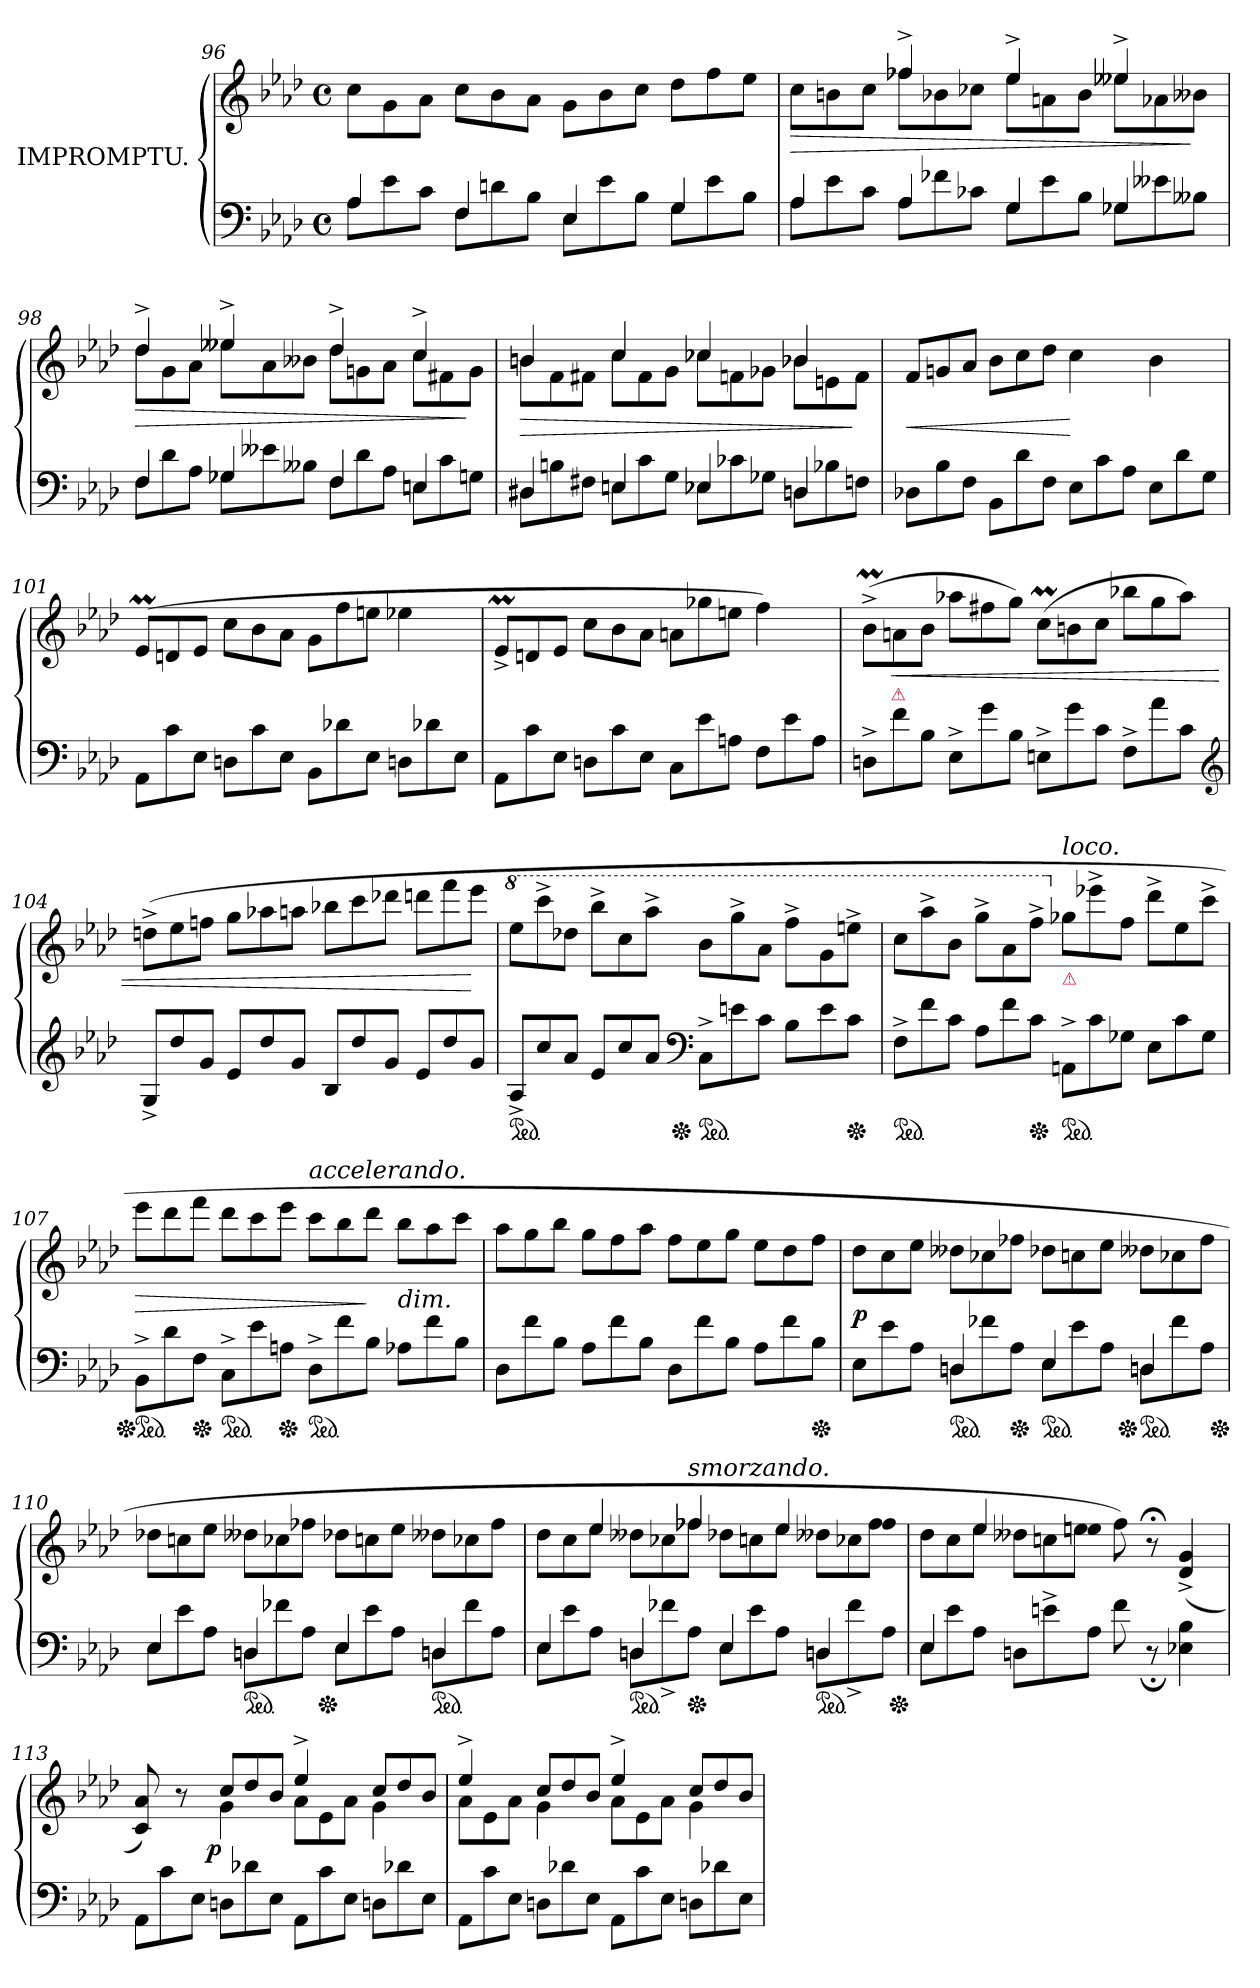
**kern	**kern	**dynam
*part1	*part1	*part1
*staff2	*staff1	*staff1/2
*I"IMPROMPTU.	*	*
*clefF4	*clefG2	*
*k[b-e-a-d-]	*k[b-e-a-d-]	*
*A-:	*A-:	*
*M4/4	*M4/4	*
*met(c)	*met(c)	*
=96	=96	=96
*^	*	*
*	*Xtuplet	*Xtuplet	*
4A-/	12A-\L	12cc\L	.
.	12e-	12g	.
.	12cJ	12a-J	.
4F/	12F\L	12cc\L	.
.	12dn	12b-	.
.	12B-J	12a-J	.
4E-/	12E-\L	12g\L	.
.	12e-	12b-	.
.	12B-J	12ccJ	.
4G/	12G\L	12dd-\L	.
.	12e-	12ff	.
.	12B-J	12ee-J	.
=97	=97	=97	=97
*	*	*^	*
4A-	12A-\L	4ryy	12cc\L	>
.	12e-	.	12bn	.
.	12cJ	.	12ccJ	.
4A-	12A-\L	4ff-X^>/	12ff-X\L	.
.	12f-X	.	12b-X	.
.	12c-XJ	.	12cc-XJ	.
4G	12G\L	4ee-^>/	12ee-\L	.
.	12e-	.	12an	.
.	12B-J	.	12b-J	.
4G-X	12G-X\L	4ee--X^>/	12ee--X\L	.
.	12e--X	.	12a-X	.
.	12B--XJ	.	12b--XJ	]
=98	=98	=98	=98	=98
4F	12F\L	4dd-^>/	12dd-\L	>
.	12d-	.	12g	.
.	12A-J	.	12a-J	.
4G-X	12G-X\L	4ee--X^>/	12ee--X\L	.
.	12e--X	.	12a-	.
.	12B--XJ	.	12b--XJ	.
4F	12F\L	4dd-^>/	12dd-\L	.
.	12d-	.	12gn	.
.	12A-J	.	12a-J	.
4En	12En\L	4cc^>/	12cc\L	.
.	12c	.	12f#X	.
.	12GnJ	.	12gJ	]
=99	=99	=99	=99	=99
4D#X/	12D#X\L	4bn/	12bn\L	>
.	12Bn	.	12f	.
.	12F#XJ	.	12f#XJ	.
4En/	12En\L	4cc/	12cc\L	.
.	12c	.	12f#	.
.	12GJ	.	12gJ	.
4E-X/	12E-X\L	4cc-X/	12cc-X\L	.
.	12c-X	.	12fn	.
.	12G-XJ	.	12g-XJ	.
4Dn/	12Dn\L	4b-X/	12b-X\L	.
.	12B-X	.	12en	.
.	12FnJ	.	12fJ	]
*v	*v	*	*	*
*	*v	*v	*
=100	=100	=100
12D-X\L	12f/L	<
12B-	12gn	.
12FJ	12a-J	.
12BB-\L	12b-\L	.
12d-	12cc	.
12FJ	12dd-J	.
12E-\L	4cc\	[
12c	.	.
12A-J	.	.
12E-\L	4b-\	.
12d-	.	.
12GJ	.	.
=101	=101	=101
12AA-\L	(>12e-M/L	.
12c	12dn	.
12E-J	12e-J	.
12Dn\L	12cc\L	.
12c	12b-	.
12E-J	12a-J	.
12BB-\L	12g\L	.
12d-X	12ff	.
12E-J	12eenJ	.
12Dn\L	4ee-X	.
12d-X	.	.
12E-J	.	.
=102	=102	=102
12AA-\L	12e-M^</L	.
12c	12dn	.
12E-J	12e-J	.
12Dn\L	12ccL	.
12c	12b-	.
12E-J	12a-J	.
12C\L	12an\L	.
12e-	12gg-X	.
12AnJ	12eenJ	.
12F\L	4ff\)	.
12e-	.	.
12AJ	.	.
=103	=103	=103
12Dn^>\L	(>12b-M^<\L	.
!	!LO:TX:b:i:color=crimson:t=⚠	!
!	!	!LO:HP:b
12f	12an	<
12B-J	12b-J	.
12E-^>\L	12aa-XL	.
12g	12ff#X	.
12B-J	12ggJ)	.
12En^>\L	(>12ccm\L	.
12g	12bn	.
12cJ	12ccJ	.
12F^>\L	12bb-XL	.
12a-	12gg	.
12cJ	12aa-J)	.
*clefG2	*	*
=104	=104	=104
12G^>/L	(>12ddn^>\L	.
12dd-	12ee-	.
12gJ	12ffnJ	.
12e-/L	12gg\L	.
12dd-	12aa-X	.
12gJ	12aanJ	.
12B-/L	12bb-X\L	.
12dd-	12ccc	.
12gJ	12ddd-XJ	.
12e-/L	12dddn\L	.
12dd-	12fff	.
12gJ	12eee-J	[
=105	=105	=105
*	*8va	*
!LO:TX:a:color=crimson:t=⚠	!	!
*ped	*	*
*	*^	*
12A-^</L	12eee-\L	3ryy	.
12cc	12cccc^>	.	.
12a-J	12ddd-XJ	.	.
12e-/L	12bbb-^>\L	.	.
12cc	12ccc	12.ryy	.
12a-J	12aaa-^>J	.	.
*Xped	*	*	*
.	.	3ryy	.
*clefF4	*	*	*
*ped	*	*	*
12C^>\L	12bb-\L	.	.
12en	12ggg^>	.	.
12cJ	12aa-J	.	.
12B-\L	12fff^>\L	.	.
.	.	6ryy	.
12e	12gg	.	.
*Xped	*	*	*
12cJ	12eeen^>J	.	.
.	.	24ryy	.
*	*v	*v	*
=106	=106	=106
*ped	*	*
12F^>\L	12ccc\L	.
12f	12aaa-^>	.
12cJ	12bb-J	.
12A-\L	12ggg^>\L	.
12f	12aa-	.
*Xped	*	*
12cJ	12fff^>J	.
*	*X8va	*
!	!LO:TX:a:i:t=loco.	!
!	!LO:TX:b:i:color=crimson:t=⚠	!
*ped	*	*
12AAn^>\L	12gg-X\L	.
12c	12eee-X^>	.
12G-XJ	12ffJ	.
12E-\L	12ddd-^>\L	.
12c	12ee-	.
12G-J	12ccc^J	.
=107	=107	=107
*Xped	*	*
*ped	*	*
12BB-^>\L	12eee-\L	>
12d-	12ddd-	.
*Xped	*	*
12FJ	12fffJ	.
*ped	*	*
12C^>\L	12ddd-\L	.
12e-	12ccc	.
*Xped	*	*
12AnJ	12eee-J	.
!	!LO:TX:a:i:t=accelerando.	!
*ped	*	*
12D-^>\L	12ccc\L	.
12f	12bb-	.
12B-J	12ddd-J	]
!	!LO:TX:c:i:t=dim.	!
12A-X\L	12bb-\L	.
12f	12aa-	.
12B-J	12cccJ	.
=108	=108	=108
12D-\L	12aa-\L	.
12f	12gg	.
12B-J	12bb-J	.
12A-\L	12gg\L	.
12f	12ff	.
12B-J	12aa-J	.
12D-\L	12ff\L	.
12f	12ee-	.
12B-J	12ggJ	.
12A-\L	12ee-\L	.
12f	12dd-	.
*Xped	*	*
12B-J	12ffJ	.
=109	=109	=109
*^	*^	*
4ryy	12E-\L	12dd-\L	3%2ryy	p
.	12e-	12cc	.	.
.	12A-J	12ee-J	.	.
*ped	*	*	*	*
4Dn	12Dn\L	12dd--X\L	.	.
.	12f-X	12cc-X	.	.
*Xped	*	*	*	*
.	12A-J	12ff-XJ	.	.
*ped	*	*	*	*
4E-	12E-\L	12dd-X\L	.	.
.	12e-	12ccn	.	.
.	12A-J	12ee-J	24ryy	.
*Xped	*	*	*	*
.	.	.	6..ryy	.
*ped	*	*	*	*
4Dn	12Dn\L	12dd--X\L	.	.
.	12f-	12cc-X	.	.
.	12A-J	12ff-J	.	.
*Xped	*	*	*	*
=110	=110	=110	=110	=110
4E-/	12E-\L	12dd-X\L	3ryy	.
.	12e-	12ccn	.	.
.	12A-J	12ee-J	.	.
*ped	*	*	*	*
4Dn/	12Dn\L	12dd--X\L	.	.
.	12f-X	12cc-X	12.ryy	.
.	12A-J	12ff-XJ	.	.
*Xped	*	*	*	*
.	.	.	3ryy	.
4E-/	12E-\L	12dd-X\L	.	.
.	12e-	12ccn	.	.
.	12A-J	12ee-J	.	.
*ped	*	*	*	*
4Dn/	12Dn\L	12dd--X\L	.	.
.	.	.	6ryy	.
.	12f-	12cc-X	.	.
.	12A-J	12ff-J	.	.
.	.	.	24ryy	.
=111	=111	=111	=111	=111
4E-/	12E-\L	12ryy	12dd-\L	.
.	12e-	12ryy	12cc	.
.	12A-J	4ee-/	12ee-J	.
*ped	*	*	*	*
4Dn/	12Dn\L	.	12dd--X\L	.
.	12f-X^>	.	12cc-X	.
!	!	!LO:TX:a:i:t=smorzando.	!	!
*Xped	*	*	*	*
.	12A-J	4ff-X/	12ff-XJ	.
4E-/	12E-\L	.	12dd-X\L	.
.	12e-	.	12ccn	.
.	12A-J	4ee-/	12ee-J	.
*ped	*	*	*	*
4Dn/	12Dn\L	.	12dd--X\L	.
.	12f-^>	.	12cc-X	.
!	!	!LO:N:vis=4	!	!
.	12A-J	12ff-/	12ff-J	.
*Xped	*	*	*	*
=112	=112	=112	=112	=112
4E-	12E-\L	12ryy	12dd-\L	.
.	12e-	12ryy	12cc	.
.	12A-J	6ee-/	12ee-J	.
2.ryy	12Dn\L	.	12dd--X\L	.
.	12en^>	12ryy	12ccn	.
!	!	!LO:N:vis=4	!	!
.	12A-J	12een/	12eenJ	.
.	8f\	8ryy	8ff\)	.
.	8r;<	8r;<	8ryy	.
.	4E-X\ 4B-\	(>4d-^</ 4g^</	4ryy	.
*v	*v	*	*	*
=113	=113	=113	=113
12AA-\L	8c/ 8a-/)	4ryy	.
12c	.	.	.
.	8r	.	.
12E-J	.	.	.
!	!	!	!LO:DY:rj
12Dn\L	12cc/L	4g	p
12d-X	12dd-	.	.
12E-J	12b-J	.	.
12AA-\L	4ee-^>/	12a-L	.
12c	.	12e-	.
12E-J	.	12a-J	.
12Dn\L	12cc/L	4g	.
12d-X	12dd-	.	.
12E-J	12b-J	.	.
=114	=114	=114	=114
12AA-\L	4ee-^>/	12a-L	.
12c	.	12e-	.
12E-J	.	12a-J	.
12Dn\L	12cc/L	4g	.
12d-X	12dd-	.	.
12E-J	12b-J	.	.
12AA-\L	4ee-^>/	12a-L	.
12c	.	12e-	.
12E-J	.	12a-J	.
12Dn\L	12cc/L	4g	.
12d-X	12dd-	.	.
12E-J	12b-J	.	.
*	*v	*v	*
=	=	=
*-	*-	*-
